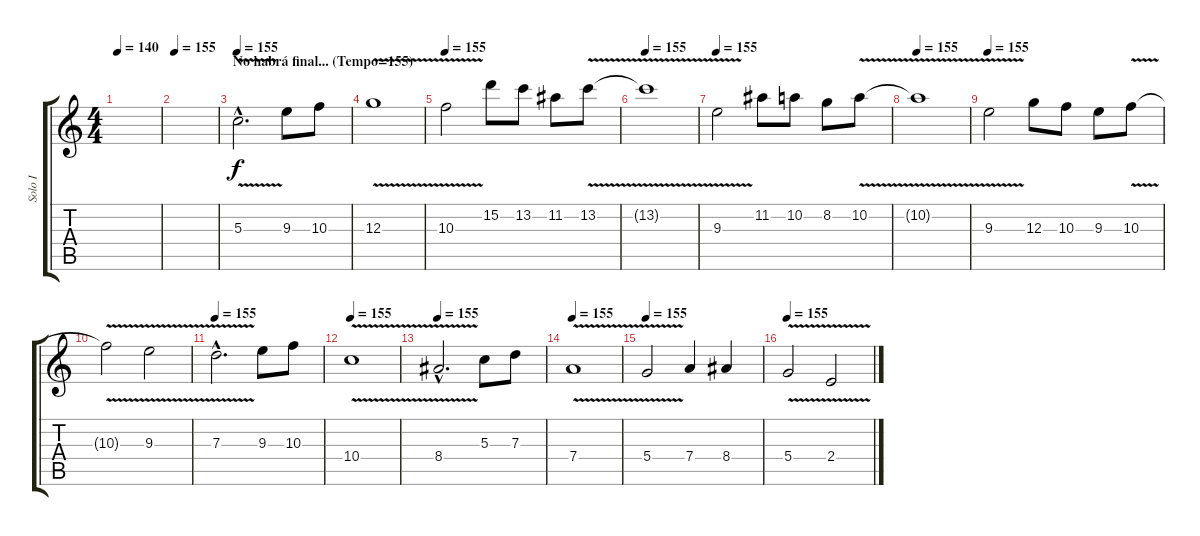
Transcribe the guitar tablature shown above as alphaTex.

\track ("Solo I" "Solo I") {instrument distortionguitar}
\staff {score tabs}
\tuning (E4 B3 G3 D3 A2 E2) {hide}
\ts (4 4)
\tempo 140
\clef g2
\ks c
|
\tempo 155
|
\section ("" "No habrá final... (Tempo=155)")
\tempo 155
5.3{v hac}.2{d} 9.3.8 10.3.8 |
12.3{v}.1 |
\tempo 155
10.3{v}.2 15.2.8 13.2.8 11.2.8 13.2{v}.8 |
\tempo 155
13.2{t}.1 |
\tempo 155
9.3{v}.2 11.2.8 10.2.8 8.2.8 10.2{v}.8 |
\tempo 155
10.2{t}.1 |
\tempo 155
9.3{v}.2 12.3.8 10.3.8 9.3.8 10.3{v}.8 |
10.3{t}.2 9.3{v}.2 |
\tempo 155
7.3{v hac}.2{d} 9.3.8 10.3.8 |
\tempo 155
10.4{v}.1 |
\tempo 155
8.4{v hac}.2{d} 5.3.8 7.3.8 |
\tempo 155
7.4{v}.1 |
\tempo 155
5.4{v}.2 7.4.4 8.4.4 |
\tempo 155
5.4{v}.2 2.4{v}.2
